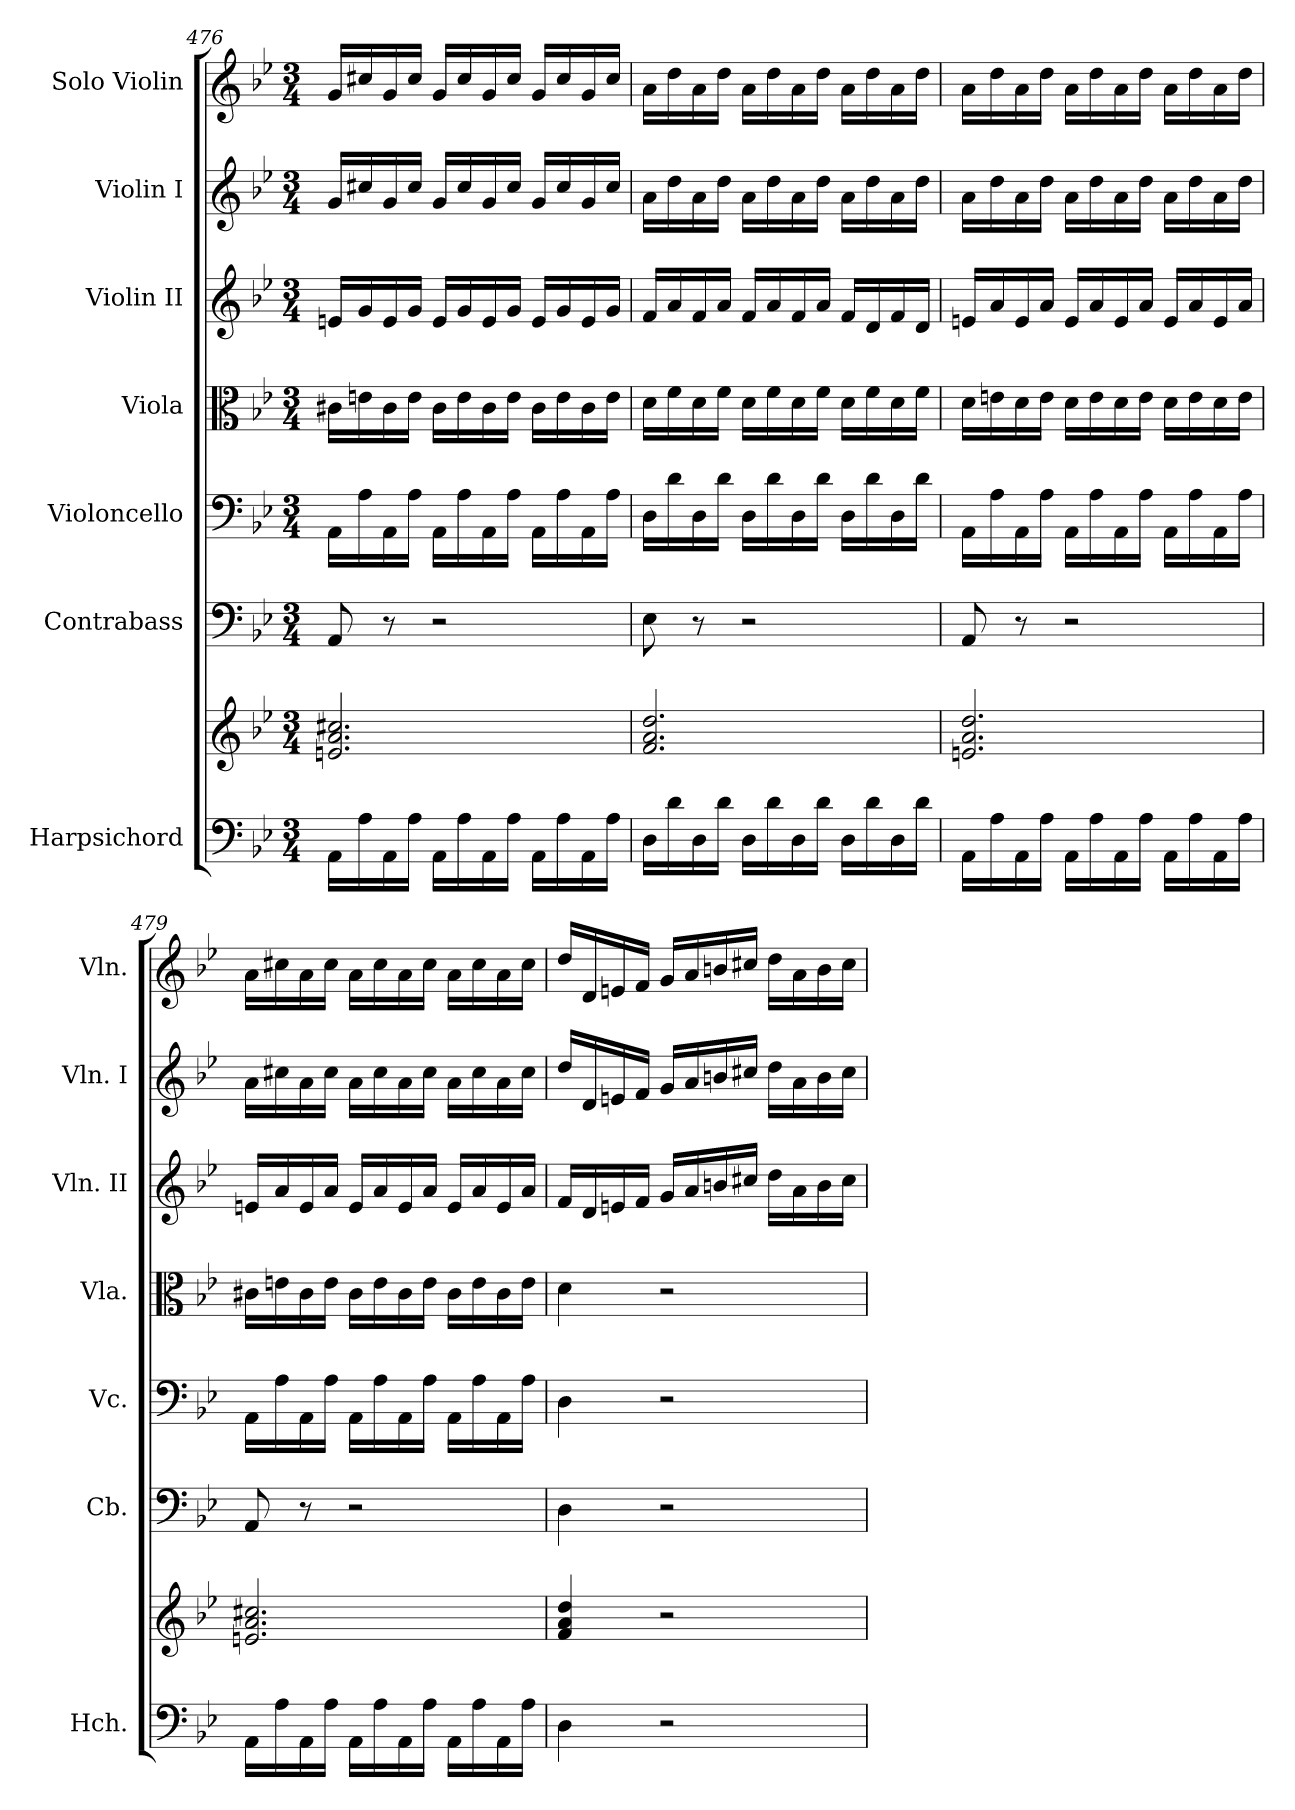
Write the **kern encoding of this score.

**kern	**kern	**kern	**kern	**kern	**kern	**kern	**kern
*part7	*part7	*part6	*part5	*part4	*part3	*part2	*part1
*staff8	*staff7	*staff6	*staff5	*staff4	*staff3	*staff2	*staff1
*I"Harpsichord	*	*I"Contrabass	*I"Violoncello	*I"Viola	*I"Violin II	*I"Violin I	*I"Solo Violin
*I'Hch.	*	*I'Cb.	*I'Vc.	*I'Vla.	*I'Vln. II	*I'Vln. I	*I'Vln.
*clefF4	*clefG2	*clefF4	*clefF4	*clefC3	*clefG2	*clefG2	*clefG2
*	*	*ITrd7c12	*	*	*	*	*
*k[b-e-]	*k[b-e-]	*k[b-e-]	*k[b-e-]	*k[b-e-]	*k[b-e-]	*k[b-e-]	*k[b-e-]
*M3/4	*M3/4	*M3/4	*M3/4	*M3/4	*M3/4	*M3/4	*M3/4
=476	=476	=476	=476	=476	=476	=476	=476
16AA\LL	2.en/ 2.a/ 2.cc#X/	8AAA/	16AA\LL	16c#X\LL	16en/LL	16g/LL	16g/LL
16A\	.	.	16A\	16en\	16g/	16cc#X/	16cc#X/
16AA\	.	8r	16AA\	16c#\	16e/	16g/	16g/
16A\JJ	.	.	16A\JJ	16e\JJ	16g/JJ	16cc#/JJ	16cc#/JJ
16AA\LL	.	2r	16AA\LL	16c#\LL	16e/LL	16g/LL	16g/LL
16A\	.	.	16A\	16e\	16g/	16cc#/	16cc#/
16AA\	.	.	16AA\	16c#\	16e/	16g/	16g/
16A\JJ	.	.	16A\JJ	16e\JJ	16g/JJ	16cc#/JJ	16cc#/JJ
16AA\LL	.	.	16AA\LL	16c#\LL	16e/LL	16g/LL	16g/LL
16A\	.	.	16A\	16e\	16g/	16cc#/	16cc#/
16AA\	.	.	16AA\	16c#\	16e/	16g/	16g/
16A\JJ	.	.	16A\JJ	16e\JJ	16g/JJ	16cc#/JJ	16cc#/JJ
!!LO:PB:g=z
=477	=477	=477	=477	=477	=477	=477	=477
16D\LL	2.f/ 2.a/ 2.dd/	8EE-\	16D\LL	16d\LL	16f/LL	16a\LL	16a\LL
16d\	.	.	16d\	16f\	16a/	16dd\	16dd\
16D\	.	8r	16D\	16d\	16f/	16a\	16a\
16d\JJ	.	.	16d\JJ	16f\JJ	16a/JJ	16dd\JJ	16dd\JJ
16D\LL	.	2r	16D\LL	16d\LL	16f/LL	16a\LL	16a\LL
16d\	.	.	16d\	16f\	16a/	16dd\	16dd\
16D\	.	.	16D\	16d\	16f/	16a\	16a\
16d\JJ	.	.	16d\JJ	16f\JJ	16a/JJ	16dd\JJ	16dd\JJ
16D\LL	.	.	16D\LL	16d\LL	16f/LL	16a\LL	16a\LL
16d\	.	.	16d\	16f\	16d/	16dd\	16dd\
16D\	.	.	16D\	16d\	16f/	16a\	16a\
16d\JJ	.	.	16d\JJ	16f\JJ	16d/JJ	16dd\JJ	16dd\JJ
=478	=478	=478	=478	=478	=478	=478	=478
16AA\LL	2.en/ 2.a/ 2.dd/	8AAA/	16AA\LL	16d\LL	16en/LL	16a\LL	16a\LL
16A\	.	.	16A\	16en\	16a/	16dd\	16dd\
16AA\	.	8r	16AA\	16d\	16e/	16a\	16a\
16A\JJ	.	.	16A\JJ	16e\JJ	16a/JJ	16dd\JJ	16dd\JJ
16AA\LL	.	2r	16AA\LL	16d\LL	16e/LL	16a\LL	16a\LL
16A\	.	.	16A\	16e\	16a/	16dd\	16dd\
16AA\	.	.	16AA\	16d\	16e/	16a\	16a\
16A\JJ	.	.	16A\JJ	16e\JJ	16a/JJ	16dd\JJ	16dd\JJ
16AA\LL	.	.	16AA\LL	16d\LL	16e/LL	16a\LL	16a\LL
16A\	.	.	16A\	16e\	16a/	16dd\	16dd\
16AA\	.	.	16AA\	16d\	16e/	16a\	16a\
16A\JJ	.	.	16A\JJ	16e\JJ	16a/JJ	16dd\JJ	16dd\JJ
=479	=479	=479	=479	=479	=479	=479	=479
16AA\LL	2.en/ 2.a/ 2.cc#X/	8AAA/	16AA\LL	16c#X\LL	16en/LL	16a\LL	16a\LL
16A\	.	.	16A\	16en\	16a/	16cc#X\	16cc#X\
16AA\	.	8r	16AA\	16c#\	16e/	16a\	16a\
16A\JJ	.	.	16A\JJ	16e\JJ	16a/JJ	16cc#\JJ	16cc#\JJ
16AA\LL	.	2r	16AA\LL	16c#\LL	16e/LL	16a\LL	16a\LL
16A\	.	.	16A\	16e\	16a/	16cc#\	16cc#\
16AA\	.	.	16AA\	16c#\	16e/	16a\	16a\
16A\JJ	.	.	16A\JJ	16e\JJ	16a/JJ	16cc#\JJ	16cc#\JJ
16AA\LL	.	.	16AA\LL	16c#\LL	16e/LL	16a\LL	16a\LL
16A\	.	.	16A\	16e\	16a/	16cc#\	16cc#\
16AA\	.	.	16AA\	16c#\	16e/	16a\	16a\
16A\JJ	.	.	16A\JJ	16e\JJ	16a/JJ	16cc#\JJ	16cc#\JJ
!!LO:PB:g=z
=480	=480	=480	=480	=480	=480	=480	=480
4D\	4f/ 4a/ 4dd/	4DD\	4D\	4d\	16f/LL	16dd/LL	16dd/LL
.	.	.	.	.	16d/	16d/	16d/
.	.	.	.	.	16en/	16en/	16en/
.	.	.	.	.	16f/JJ	16f/JJ	16f/JJ
2r	2r	2r	2r	2r	16g/LL	16g/LL	16g/LL
.	.	.	.	.	16a/	16a/	16a/
.	.	.	.	.	16bn/	16bn/	16bn/
.	.	.	.	.	16cc#X/JJ	16cc#X/JJ	16cc#X/JJ
.	.	.	.	.	16dd\LL	16dd\LL	16dd\LL
.	.	.	.	.	16a\	16a\	16a\
.	.	.	.	.	16b\	16b\	16b\
.	.	.	.	.	16cc#\JJ	16cc#\JJ	16cc#\JJ
=	=	=	=	=	=	=	=
*-	*-	*-	*-	*-	*-	*-	*-
